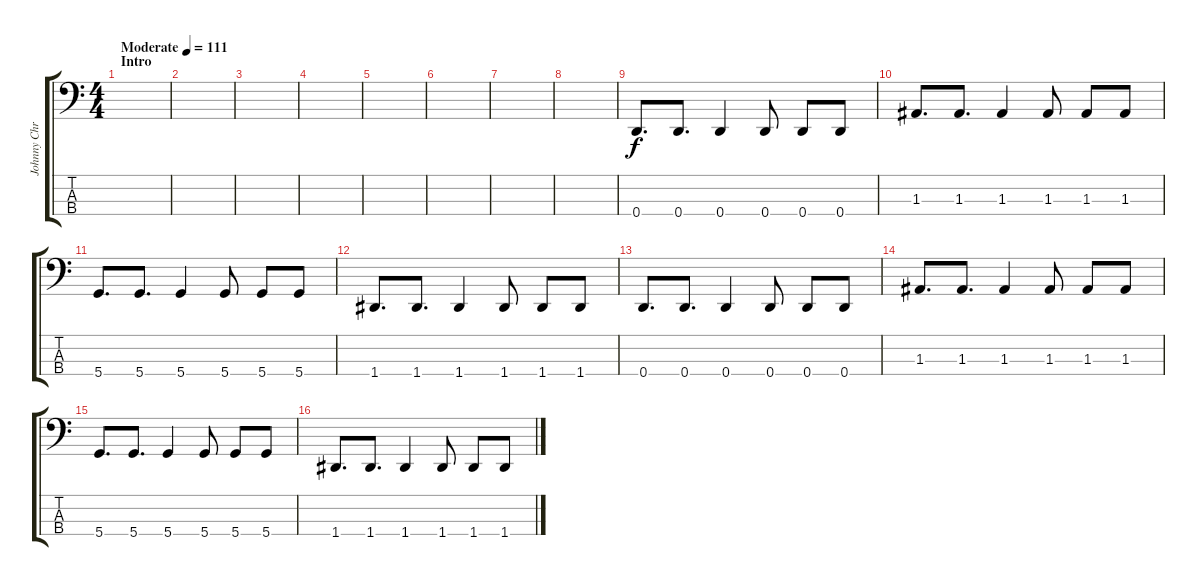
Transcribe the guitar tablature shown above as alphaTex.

\track ("Johnny Christ" "Johnny Chr") {instrument electricbassfinger}
\staff {score tabs}
\tuning (G2 D2 A1 D1) {hide}
\ts (4 4)
\section ("" "Intro")
\tempo (111 "Moderate")
\clef f4
\ks c
|
|
|
|
|
|
|
|
0.4.8{d} 0.4.8{d} 0.4.4 0.4.8 0.4.8 0.4.8 |
1.3.8{d} 1.3.8{d} 1.3.4 1.3.8 1.3.8 1.3.8 |
5.4.8{d} 5.4.8{d} 5.4.4 5.4.8 5.4.8 5.4.8 |
1.4.8{d} 1.4.8{d} 1.4.4 1.4.8 1.4.8 1.4.8 |
0.4.8{d} 0.4.8{d} 0.4.4 0.4.8 0.4.8 0.4.8 |
1.3.8{d} 1.3.8{d} 1.3.4 1.3.8 1.3.8 1.3.8 |
5.4.8{d} 5.4.8{d} 5.4.4 5.4.8 5.4.8 5.4.8 |
1.4.8{d} 1.4.8{d} 1.4.4 1.4.8 1.4.8 1.4.8
